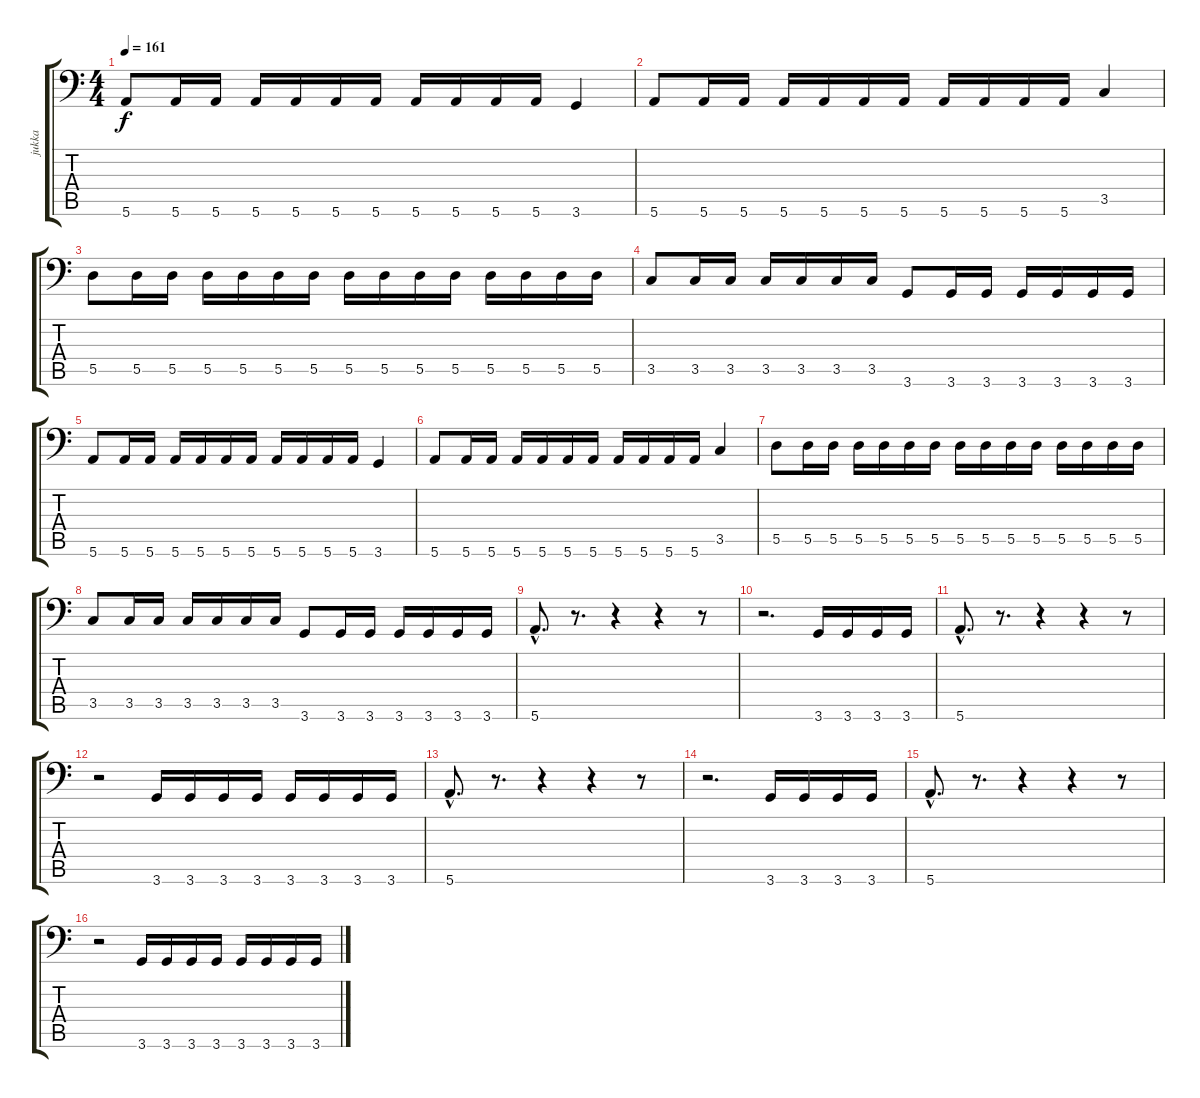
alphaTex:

\track ("jukka" "jukka") {instrument electricbassfinger}
\staff {score tabs}
\tuning (E3 B2 G2 D2 A1 E1) {hide}
\ts (4 4)
\tempo 161
\clef f4
\ks c
5.6.8{dy f} 5.6.16 5.6.16 5.6.16 5.6.16 5.6.16 5.6.16 5.6.16 5.6.16 5.6.16 5.6.16 3.6.4 |
5.6.8 5.6.16 5.6.16 5.6.16 5.6.16 5.6.16 5.6.16 5.6.16 5.6.16 5.6.16 5.6.16 3.5.4 |
5.5.8 5.5.16 5.5.16 5.5.16 5.5.16 5.5.16 5.5.16 5.5.16 5.5.16 5.5.16 5.5.16 5.5.16 5.5.16 5.5.16 5.5.16 |
3.5.8 3.5.16 3.5.16 3.5.16 3.5.16 3.5.16 3.5.16 3.6.8 3.6.16 3.6.16 3.6.16 3.6.16 3.6.16 3.6.16 |
5.6.8 5.6.16 5.6.16 5.6.16 5.6.16 5.6.16 5.6.16 5.6.16 5.6.16 5.6.16 5.6.16 3.6.4 |
5.6.8 5.6.16 5.6.16 5.6.16 5.6.16 5.6.16 5.6.16 5.6.16 5.6.16 5.6.16 5.6.16 3.5.4 |
5.5.8 5.5.16 5.5.16 5.5.16 5.5.16 5.5.16 5.5.16 5.5.16 5.5.16 5.5.16 5.5.16 5.5.16 5.5.16 5.5.16 5.5.16 |
3.5.8 3.5.16 3.5.16 3.5.16 3.5.16 3.5.16 3.5.16 3.6.8 3.6.16 3.6.16 3.6.16 3.6.16 3.6.16 3.6.16 |
5.6{hac}.8{d} r.8{d} r.4 r.4 r.8 |
r.2{d} 3.6.16 3.6.16 3.6.16 3.6.16 |
5.6{hac}.8{d} r.8{d} r.4 r.4 r.8 |
r.2 3.6.16 3.6.16 3.6.16 3.6.16 3.6.16 3.6.16 3.6.16 3.6.16 |
5.6{hac}.8{d} r.8{d} r.4 r.4 r.8 |
r.2{d} 3.6.16 3.6.16 3.6.16 3.6.16 |
5.6{hac}.8{d} r.8{d} r.4 r.4 r.8 |
r.2 3.6.16 3.6.16 3.6.16 3.6.16 3.6.16 3.6.16 3.6.16 3.6.16
